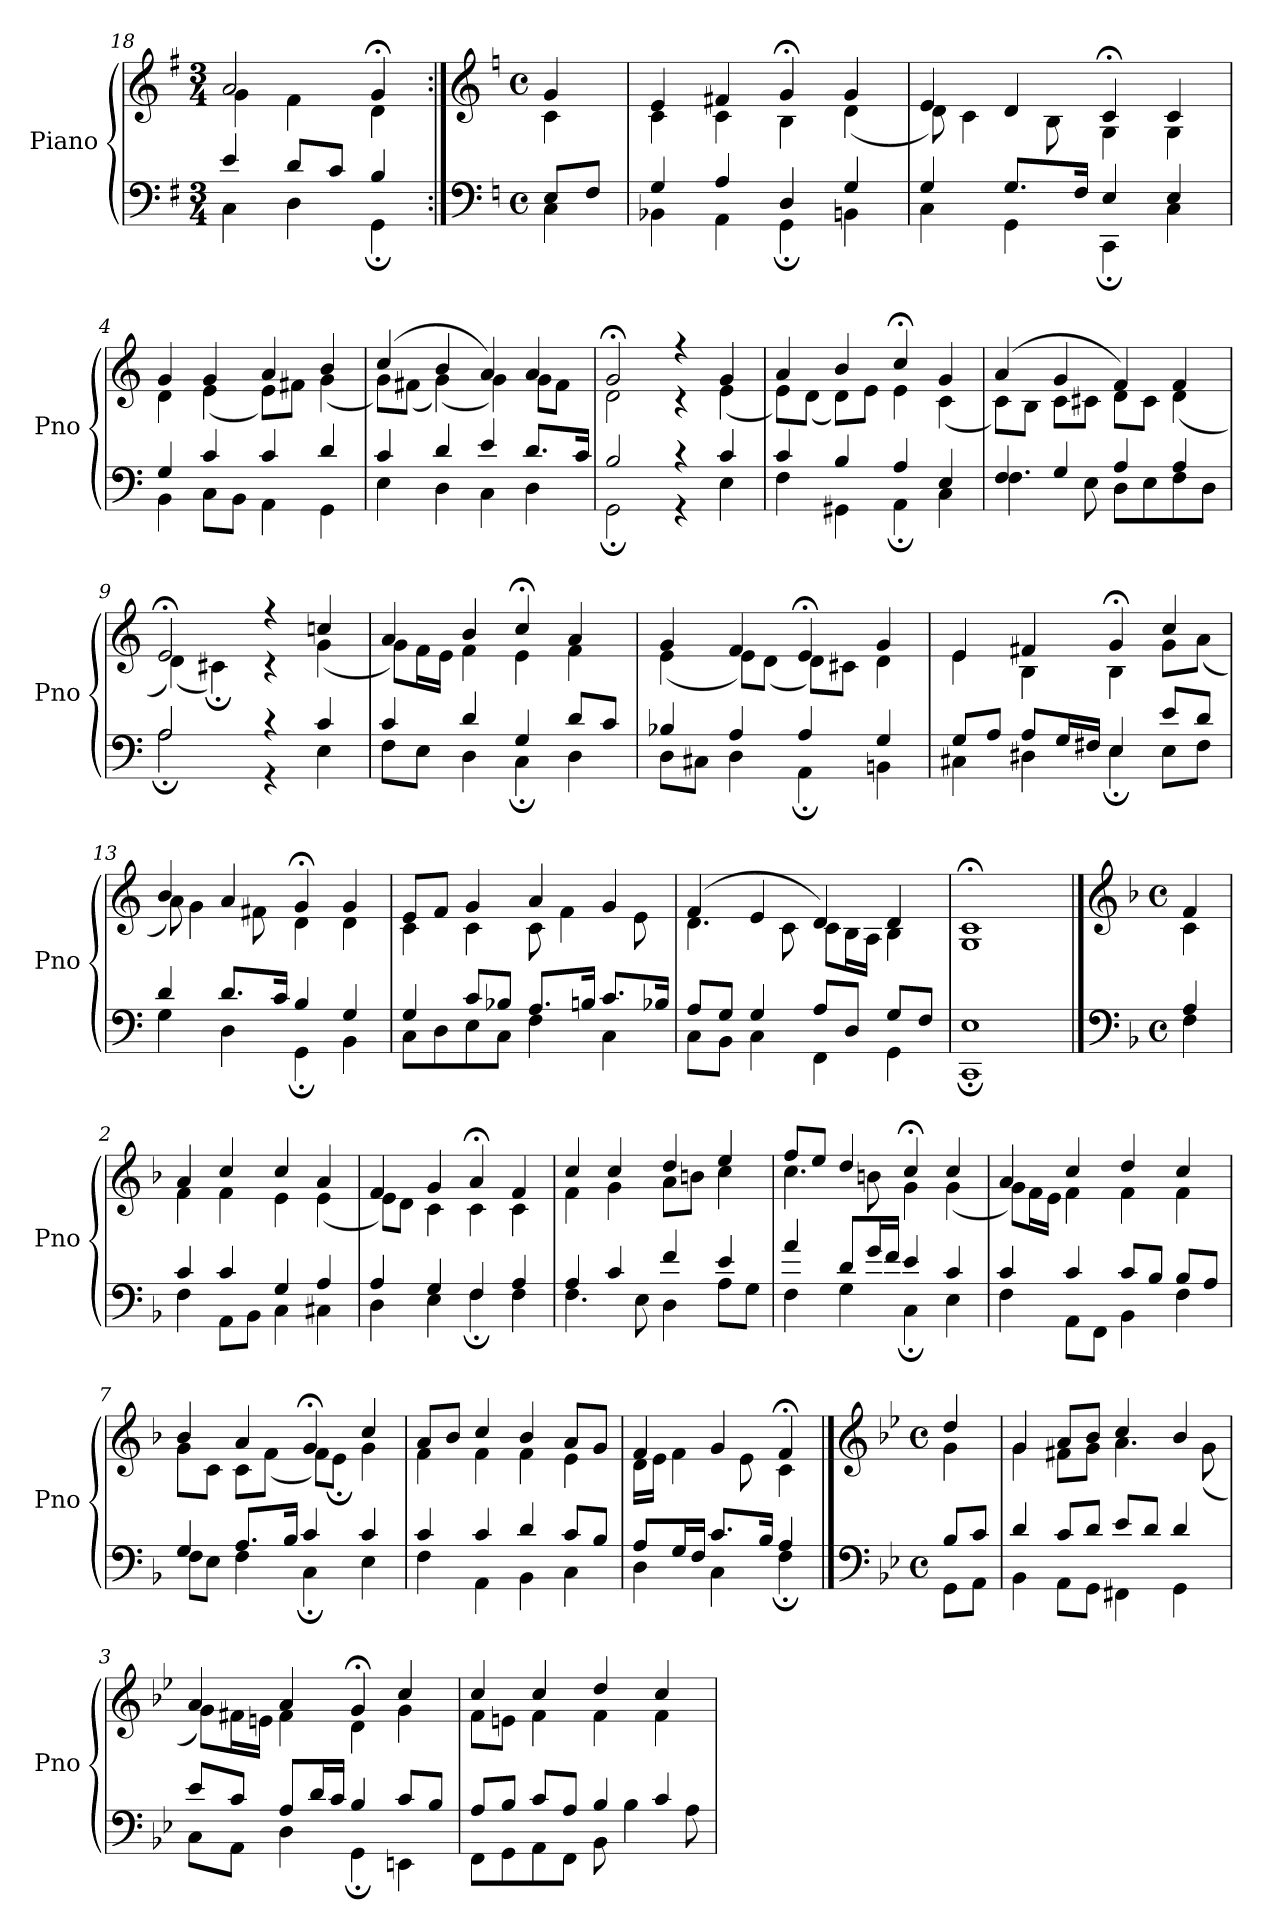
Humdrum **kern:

**kern	**kern
*part1	*part1
*staff2	*staff1
*I"Piano	*
*I'Pno	*
*clefF4	*clefG2
*k[f#]	*k[f#]
*M3/4	*M3/4
=18	=18
*^	*^
4e/	4C\	2a/	4g\
8d/L	4D\	.	4f#\
8c/J	.	.	.
4B/	4GG;\	4g;</	4d\
=1:|!	=1:|!	=1:|!	=1:|!
*clefF4	*	*clefG2	*
*k[]	*	*k[]	*
*M4/4	*	*M4/4	*
*met(c)	*	*met(c)	*
8E/L	4C\	4g/	4c\
8F/J	.	.	.
=2	=2	=2	=2
4G/	4BB-X\	4e/	4c\
4A/	4AA\	4f#X/	4c\
4D/	4GG;\	4g;</	4B\
4G/	4BBn\	4g/	(<4d\
=3	=3	=3	=3
4G/	4C\	4e/	8d\)
.	.	.	4c\
8.G/L	4GG\	4d/	.
.	.	.	8B\
16F/Jk	.	.	.
4E/	4CC;\	4c;</	4G\
4E/	4C\	4c/	4G\
=4	=4	=4	=4
4G/	4BB\	4g/	4d\
4c/	8C\L	4g/	(<4e\
.	8BB\J	.	.
4c/	4AA\	4a/	8e\L)
.	.	.	8f#X\J
4d/	4GG\	4b/	(<4g\
=5	=5	=5	=5
4c/	4E\	(>4cc/	8g\L)
.	.	.	(<8f#X\J
4d/	4D\	4b/	(<4g\)
4e/	4C\	4a/)	4g\)
8.d/L	4D\	4a/	8g\L
.	.	.	8f#\J
16c/Jk	.	.	.
=6	=6	=6	=6
2B/	2GG;\	2g;</	2d\
4r	4r	4r	4r
4c/	4E\	4g/	(<4e\
=7	=7	=7	=7
4c/	4F\	4a/	8e\L)
.	.	.	(<8d\J
4B/	4GG#X\	4b/	8d\L)
.	.	.	8e\J
4A/	4AA;\	4cc;</	4e\
4E/	4C\	4g/	(<4c\
=8	=8	=8	=8
4F/	4.F\	(>4a/	8c\L)
.	.	.	8B\J
4G/	.	4g/	8c\L
.	8E\	.	8c#X\J
4A/	8D\L	4f/)	8d\L
.	8E\	.	8c#\J
4A/	8F\	4f/	(<4d\
.	8D\J	.	.
=9	=9	=9	=9
2A/	2A;\	2e;</	(<4d\)
.	.	.	4c#X;\)
4r	4r	4r	4r
4c/	4E\	4ccn/	(<4g\
=10	=10	=10	=10
4c/	8F\L	4a/	8g\L)
.	8E\J	.	16f\L
.	.	.	16e\JJ
4d/	4D\	4b/	4f\
4G/	4C;\	4cc;</	4e\
8d/L	4D\	4a/	4f\
8c/J	.	.	.
=11	=11	=11	=11
4B-X/	8D\L	4g/	(<4e\
.	8C#X\J	.	.
4A/	4D\	4f/	8e\L)
.	.	.	(<8d\J
4A/	4AA;\	4e;</	8d\L)
.	.	.	8c#X\J
4G/	4BBn\	4g/	4d\
=12	=12	=12	=12
8G/L	4C#X\	4e/	4e\
8A/J	.	.	.
8A/L	4D#X\	4f#X/	4B\
16G/L	.	.	.
16F#X/JJ	.	.	.
4E/	4E;\	4g;</	4B\
8e/L	8E\L	4cc/	8g\L
8d/J	8F#\J	.	(<8a\J
=13	=13	=13	=13
4d/	4G\	4b/	8a\)
.	.	.	4g\
8.d/L	4D\	4a/	.
.	.	.	8f#X\
16c/Jk	.	.	.
4B/	4GG;\	4g;</	4d\
4G/	4BB\	4g/	4d\
=14	=14	=14	=14
4G/	8C\L	8e/L	4c\
.	8D\	8f/J	.
8c/L	8E\	4g/	4c\
8B-X/J	8C\J	.	.
8.A/L	4F\	4a/	8c\
.	.	.	4f\
16Bn/Jk	.	.	.
8.c/L	4C\	4g/	.
.	.	.	8e\
16B-X/Jk	.	.	.
=15	=15	=15	=15
8A/L	8C\L	(>4f/	4.d\
8G/J	8BB\J	.	.
4G/	4C\	4e/	.
.	.	.	8c\
8A/L	4FF\	4d/)	8c\L
8D/J	.	.	16B\L
.	.	.	16A\JJ
8G/L	4GG\	4d/	4B\
8F/J	.	.	.
=16	=16	=16	=16
1E	1CC;	1c;<	1G
==1	==1	==1	==1
*clefF4	*	*clefG2	*
*k[b-]	*	*k[b-]	*
*M4/4	*	*M4/4	*
*met(c)	*	*met(c)	*
4A/	4F\	4f/	4c\
=2	=2	=2	=2
4c/	4F\	4a/	4f\
4c/	8AA\L	4cc/	4f\
.	8BB-\J	.	.
4G/	4C\	4cc/	4e\
4A/	4C#X\	4a/	(<4e\
=3	=3	=3	=3
4A/	4D\	4f/	8e\L)
.	.	.	8d\J
4G/	4E\	4g/	4c\
4F/	4F;\	4a;</	4c\
4A/	4F\	4f/	4c\
=4	=4	=4	=4
4A/	4.F\	4cc/	4f\
4c/	.	4cc/	4g\
.	8E\	.	.
4f/	4D\	4dd/	8a\L
.	.	.	8bn\J
4e/	8A\L	4ee/	4cc\
.	8G\J	.	.
=5	=5	=5	=5
4a/	4F\	8ff/L	4.cc\
.	.	8ee/J	.
8d/L	4G\	4dd/	.
16g/L	.	.	8bn\
16f/JJ	.	.	.
4e/	4C;\	4cc;</	4g\
4c/	4E\	4cc/	(<4g\
=6	=6	=6	=6
4c/	4F\	4a/	8g\L)
.	.	.	16f\L
.	.	.	16e\JJ
4c/	8AA\L	4cc/	4f\
.	8FF\J	.	.
8c/L	4BB-\	4dd/	4f\
8B-/J	.	.	.
8B-/L	4F\	4cc/	4f\
8A/J	.	.	.
=7	=7	=7	=7
4G/	8F\L	4b-/	8g\L
.	8E\J	.	8c\J
8.A/L	4F\	4a/	8c\L
.	.	.	(<8f\J
16B-/Jk	.	.	.
4c/	4C;\	4g;</	8f\L)
.	.	.	8e;\J
4c/	4E\	4cc/	4g\
=8	=8	=8	=8
4c/	4F\	8a/L	4f\
.	.	8b-/J	.
4c/	4AA\	4cc/	4f\
4d/	4BB-\	4b-/	4f\
8c/L	4C\	8a/L	4e\
8B-/J	.	8g/J	.
=9	=9	=9	=9
8A/L	4D\	4f/	16d\LL
.	.	.	16e\JJ
16G/L	.	.	4f\
16F/JJ	.	.	.
8.c/L	4C\	4g/	.
.	.	.	8e\
16B-/Jk	.	.	.
4A/	4F;\	4f;</	4c\
==1	==1	==1	==1
*clefF4	*	*clefG2	*
*k[b-e-]	*	*k[b-e-]	*
*M4/4	*	*M4/4	*
*met(c)	*	*met(c)	*
8B-/L	8GG\L	4dd/	4g\
8c/J	8AA\J	.	.
=2	=2	=2	=2
4d/	4BB-\	4g/	4g\
8c/L	8AA\L	8a/L	8f#X\L
8d/J	8GG\J	8b-/J	8g\J
8e-/L	4FF#X\	4cc/	4.a\
8d/J	.	.	.
4d/	4GG\	4b-/	.
.	.	.	(<8g\
=3	=3	=3	=3
8e-/L	8C\L	4a/	8g\L)
8c/J	8AA\J	.	16f#X\L
.	.	.	16en\JJ
8A/L	4D\	4a/	4f#\
16d/L	.	.	.
16c/JJ	.	.	.
4B-/	4GG;\	4g;</	4d\
8c/L	4EEn\	4cc/	4g\
8B-/J	.	.	.
=4	=4	=4	=4
8A/L	8FF\L	4cc/	8f\L
8B-/J	8GG\	.	8en\J
8c/L	8AA\	4cc/	4f\
8A/J	8FF\J	.	.
4B-/	8BB-\	4dd/	4f\
.	4B-\	.	.
4c/	.	4cc/	4f\
.	8A\	.	.
*v	*v	*	*
*	*v	*v
=	=
*-	*-
